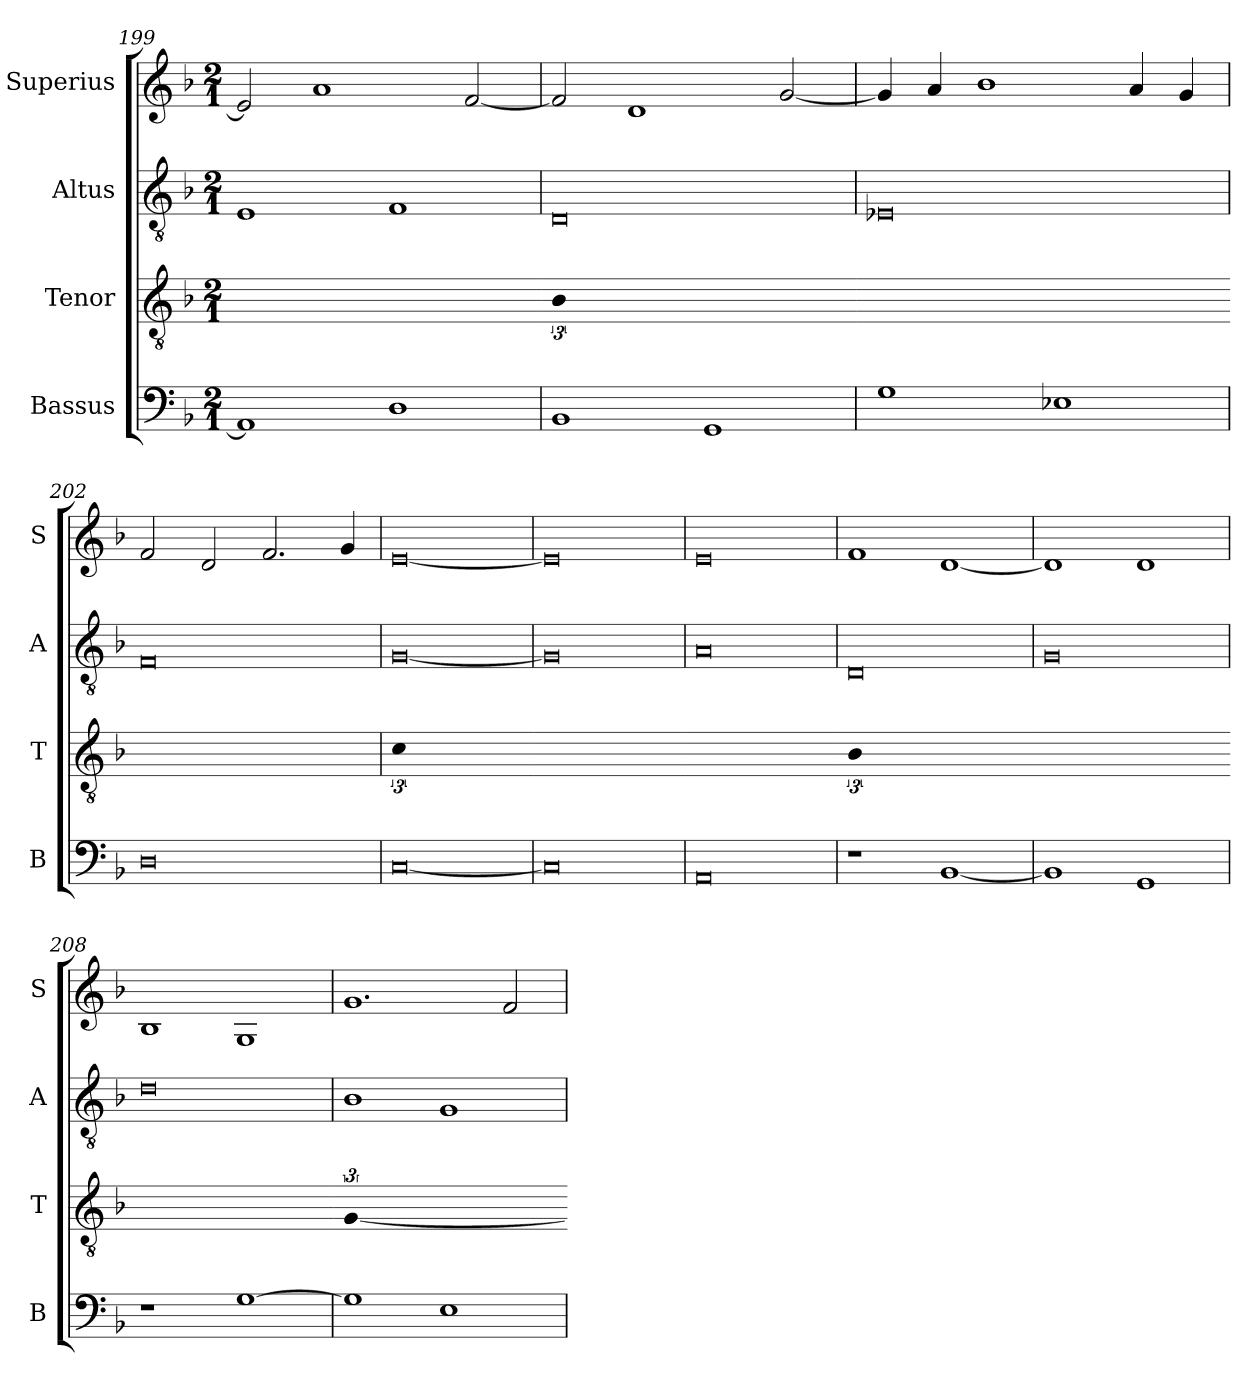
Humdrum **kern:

**kern	**kern	**kern	**kern
*part4	*part3	*part2	*part1
*staff4	*staff3	*staff2	*staff1
*I"Bassus	*I"Tenor	*I"Altus	*I"Superius
*I'B	*I'T	*I'A	*I'S
*clefF4	*clefGv2	*clefGv2	*clefG2
*k[b-]	*k[b-]	*k[b-]	*k[b-]
*M2/1	*M2/1	*M2/1	*M2/1
=199	=199	=199	=199
!	!LO:N:vis=4	!	!
1AA]	3%4.Ayy]	1E	2e/]
.	.	.	1a
1D	.	1F	.
.	.	.	[2f/
=200	=200-	=200	=200
!	!LO:N:vis=4	!	!
1BB-	[y3%4.B-	0D	2f/]
.	.	.	1d
1GG	.	.	.
.	.	.	[2g/
=201	=201-	=201	=201
!	!LO:N:vis=4	!	!
1G	3%4.B-yy_	0E-X	4g/]
.	.	.	4a/
.	.	.	1b-
1E-X	.	.	.
.	.	.	4a/
.	.	.	4g/
=202	=202-	=202	=202
!	!LO:N:vis=4	!	!
0D	3%4.B-yy]	0F	2f/
.	.	.	2d/
.	.	.	2.f/
.	.	.	4g/
=203	=203	=203	=203
!	!LO:N:vis=4	!	!
[0C	[y3%4.c	[0G	[0e
=204	=204-	=204	=204
!	!LO:N:vis=4	!	!
0C]	3%4.cyy_	0G]	0e]
=205	=205-	=205	=205
!	!LO:N:vis=4	!	!
0AA	3%4.cyy]	0A	0e
=206	=206-	=206	=206
!	!LO:N:vis=4	!	!
1r	[y3%4.B-	0D	1f
[1BB-	.	.	[1d
=207	=207-	=207	=207
!	!LO:N:vis=4	!	!
1BB-]	3%4.B-yy_	0G	1d]
1GG	.	.	1d
=208	=208-	=208	=208
!	!LO:N:vis=4	!	!
1r	3%4.B-yy]	0d	1B-
[1G	.	.	1G
=209	=209-	=209	=209
!	!LO:N:vis=4	!	!
1G]	[y3%4.G	1B-	1.g
1E	.	1G	.
.	.	.	2f/
=	=-	=	=
*-	*-	*-	*-
